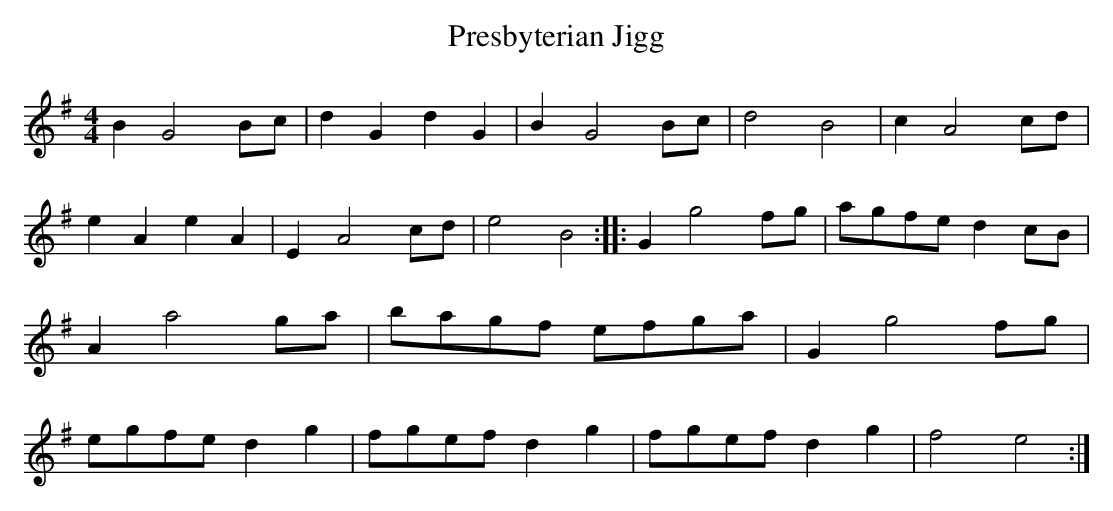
X:1
T:Presbyterian Jigg
M:4/4
L:1/8
K:G
B2 G4 Bc| d2 G2 d2 G2| B2 G4 Bc| d4 B4| c2 A4 cd| e2 A2 e2 A2 |E2 A4 cd|\
e4 B4:: G2 g4 fg|agfe d2 cB| A2 a4  ga |bagf efga| G2 g4 fg| egfe d2 g2|\
fgef d2 g2|fgef d2 g2|f4 e4:|
